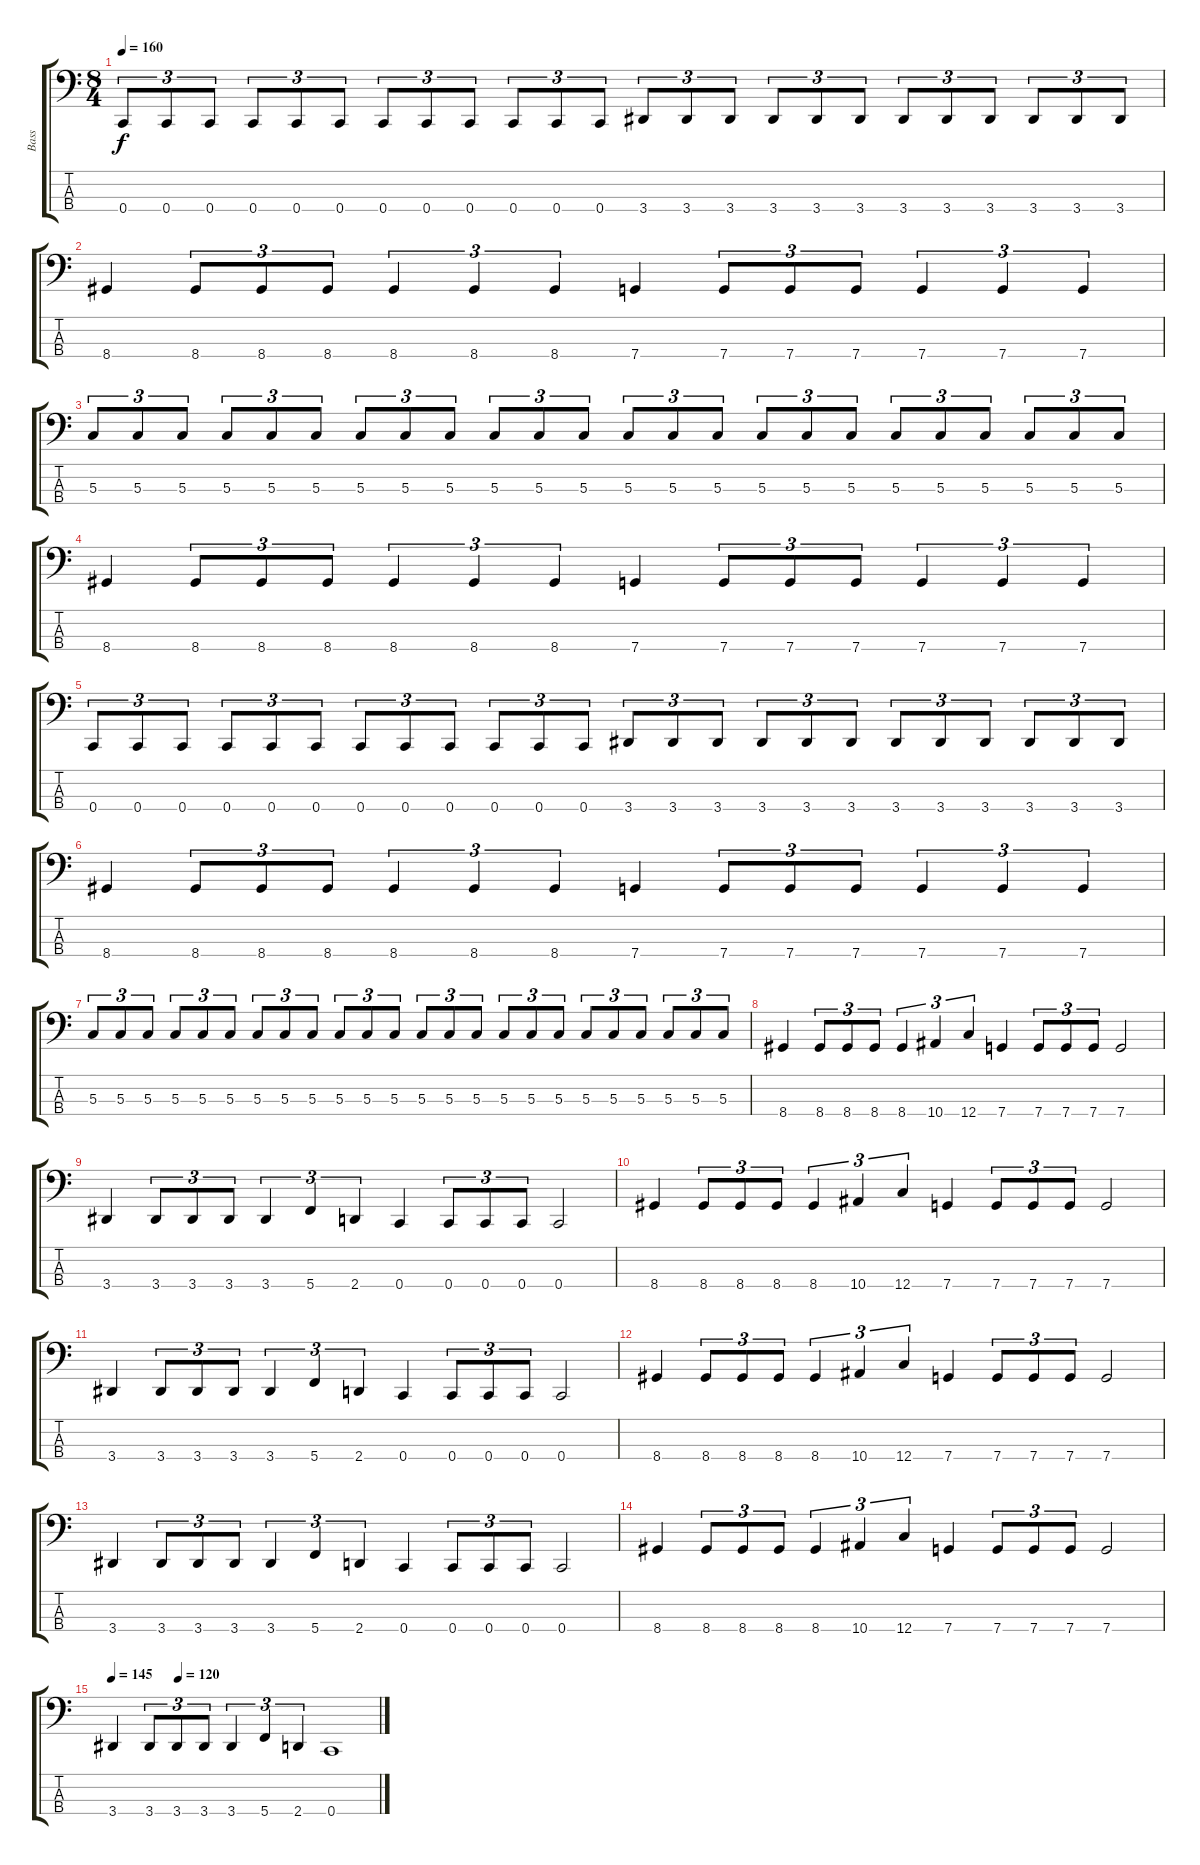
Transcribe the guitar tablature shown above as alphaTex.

\track ("Bass" "Bass") {instrument electricbasspick}
\staff {score tabs}
\tuning (F2 C2 G1 C1) {hide}
\ts (8 4)
\tempo 160
\clef f4
\ks c
0.4.8{tu (3 2) dy f} 0.4.8{tu (3 2)} 0.4.8{tu (3 2)} 0.4.8{tu (3 2)} 0.4.8{tu (3 2)} 0.4.8{tu (3 2)} 0.4.8{tu (3 2)} 0.4.8{tu (3 2)} 0.4.8{tu (3 2)} 0.4.8{tu (3 2)} 0.4.8{tu (3 2)} 0.4.8{tu (3 2)} 3.4.8{tu (3 2)} 3.4.8{tu (3 2)} 3.4.8{tu (3 2)} 3.4.8{tu (3 2)} 3.4.8{tu (3 2)} 3.4.8{tu (3 2)} 3.4.8{tu (3 2)} 3.4.8{tu (3 2)} 3.4.8{tu (3 2)} 3.4.8{tu (3 2)} 3.4.8{tu (3 2)} 3.4.8{tu (3 2)} |
8.4.4 8.4.8{tu (3 2)} 8.4.8{tu (3 2)} 8.4.8{tu (3 2)} 8.4.4{tu (3 2)} 8.4.4{tu (3 2)} 8.4.4{tu (3 2)} 7.4.4 7.4.8{tu (3 2)} 7.4.8{tu (3 2)} 7.4.8{tu (3 2)} 7.4.4{tu (3 2)} 7.4.4{tu (3 2)} 7.4.4{tu (3 2)} |
5.3.8{tu (3 2)} 5.3.8{tu (3 2)} 5.3.8{tu (3 2)} 5.3.8{tu (3 2)} 5.3.8{tu (3 2)} 5.3.8{tu (3 2)} 5.3.8{tu (3 2)} 5.3.8{tu (3 2)} 5.3.8{tu (3 2)} 5.3.8{tu (3 2)} 5.3.8{tu (3 2)} 5.3.8{tu (3 2)} 5.3.8{tu (3 2)} 5.3.8{tu (3 2)} 5.3.8{tu (3 2)} 5.3.8{tu (3 2)} 5.3.8{tu (3 2)} 5.3.8{tu (3 2)} 5.3.8{tu (3 2)} 5.3.8{tu (3 2)} 5.3.8{tu (3 2)} 5.3.8{tu (3 2)} 5.3.8{tu (3 2)} 5.3.8{tu (3 2)} |
8.4.4 8.4.8{tu (3 2)} 8.4.8{tu (3 2)} 8.4.8{tu (3 2)} 8.4.4{tu (3 2)} 8.4.4{tu (3 2)} 8.4.4{tu (3 2)} 7.4.4 7.4.8{tu (3 2)} 7.4.8{tu (3 2)} 7.4.8{tu (3 2)} 7.4.4{tu (3 2)} 7.4.4{tu (3 2)} 7.4.4{tu (3 2)} |
0.4.8{tu (3 2)} 0.4.8{tu (3 2)} 0.4.8{tu (3 2)} 0.4.8{tu (3 2)} 0.4.8{tu (3 2)} 0.4.8{tu (3 2)} 0.4.8{tu (3 2)} 0.4.8{tu (3 2)} 0.4.8{tu (3 2)} 0.4.8{tu (3 2)} 0.4.8{tu (3 2)} 0.4.8{tu (3 2)} 3.4.8{tu (3 2)} 3.4.8{tu (3 2)} 3.4.8{tu (3 2)} 3.4.8{tu (3 2)} 3.4.8{tu (3 2)} 3.4.8{tu (3 2)} 3.4.8{tu (3 2)} 3.4.8{tu (3 2)} 3.4.8{tu (3 2)} 3.4.8{tu (3 2)} 3.4.8{tu (3 2)} 3.4.8{tu (3 2)} |
8.4.4 8.4.8{tu (3 2)} 8.4.8{tu (3 2)} 8.4.8{tu (3 2)} 8.4.4{tu (3 2)} 8.4.4{tu (3 2)} 8.4.4{tu (3 2)} 7.4.4 7.4.8{tu (3 2)} 7.4.8{tu (3 2)} 7.4.8{tu (3 2)} 7.4.4{tu (3 2)} 7.4.4{tu (3 2)} 7.4.4{tu (3 2)} |
5.3.8{tu (3 2)} 5.3.8{tu (3 2)} 5.3.8{tu (3 2)} 5.3.8{tu (3 2)} 5.3.8{tu (3 2)} 5.3.8{tu (3 2)} 5.3.8{tu (3 2)} 5.3.8{tu (3 2)} 5.3.8{tu (3 2)} 5.3.8{tu (3 2)} 5.3.8{tu (3 2)} 5.3.8{tu (3 2)} 5.3.8{tu (3 2)} 5.3.8{tu (3 2)} 5.3.8{tu (3 2)} 5.3.8{tu (3 2)} 5.3.8{tu (3 2)} 5.3.8{tu (3 2)} 5.3.8{tu (3 2)} 5.3.8{tu (3 2)} 5.3.8{tu (3 2)} 5.3.8{tu (3 2)} 5.3.8{tu (3 2)} 5.3.8{tu (3 2)} |
8.4.4 8.4.8{tu (3 2)} 8.4.8{tu (3 2)} 8.4.8{tu (3 2)} 8.4.4{tu (3 2)} 10.4.4{tu (3 2)} 12.4.4{tu (3 2)} 7.4.4 7.4.8{tu (3 2)} 7.4.8{tu (3 2)} 7.4.8{tu (3 2)} 7.4.2 |
3.4.4 3.4.8{tu (3 2)} 3.4.8{tu (3 2)} 3.4.8{tu (3 2)} 3.4.4{tu (3 2)} 5.4.4{tu (3 2)} 2.4.4{tu (3 2)} 0.4.4 0.4.8{tu (3 2)} 0.4.8{tu (3 2)} 0.4.8{tu (3 2)} 0.4.2 |
8.4.4 8.4.8{tu (3 2)} 8.4.8{tu (3 2)} 8.4.8{tu (3 2)} 8.4.4{tu (3 2)} 10.4.4{tu (3 2)} 12.4.4{tu (3 2)} 7.4.4 7.4.8{tu (3 2)} 7.4.8{tu (3 2)} 7.4.8{tu (3 2)} 7.4.2 |
3.4.4 3.4.8{tu (3 2)} 3.4.8{tu (3 2)} 3.4.8{tu (3 2)} 3.4.4{tu (3 2)} 5.4.4{tu (3 2)} 2.4.4{tu (3 2)} 0.4.4 0.4.8{tu (3 2)} 0.4.8{tu (3 2)} 0.4.8{tu (3 2)} 0.4.2 |
8.4.4 8.4.8{tu (3 2)} 8.4.8{tu (3 2)} 8.4.8{tu (3 2)} 8.4.4{tu (3 2)} 10.4.4{tu (3 2)} 12.4.4{tu (3 2)} 7.4.4 7.4.8{tu (3 2)} 7.4.8{tu (3 2)} 7.4.8{tu (3 2)} 7.4.2 |
3.4.4 3.4.8{tu (3 2)} 3.4.8{tu (3 2)} 3.4.8{tu (3 2)} 3.4.4{tu (3 2)} 5.4.4{tu (3 2)} 2.4.4{tu (3 2)} 0.4.4 0.4.8{tu (3 2)} 0.4.8{tu (3 2)} 0.4.8{tu (3 2)} 0.4.2 |
8.4.4 8.4.8{tu (3 2)} 8.4.8{tu (3 2)} 8.4.8{tu (3 2)} 8.4.4{tu (3 2)} 10.4.4{tu (3 2)} 12.4.4{tu (3 2)} 7.4.4 7.4.8{tu (3 2)} 7.4.8{tu (3 2)} 7.4.8{tu (3 2)} 7.4.2 |
\tempo 145
\tempo (120 0.25)
3.4.4 3.4.8{tu (3 2)} 3.4.8{tu (3 2)} 3.4.8{tu (3 2)} 3.4.4{tu (3 2)} 5.4.4{tu (3 2)} 2.4.4{tu (3 2)} 0.4.1
